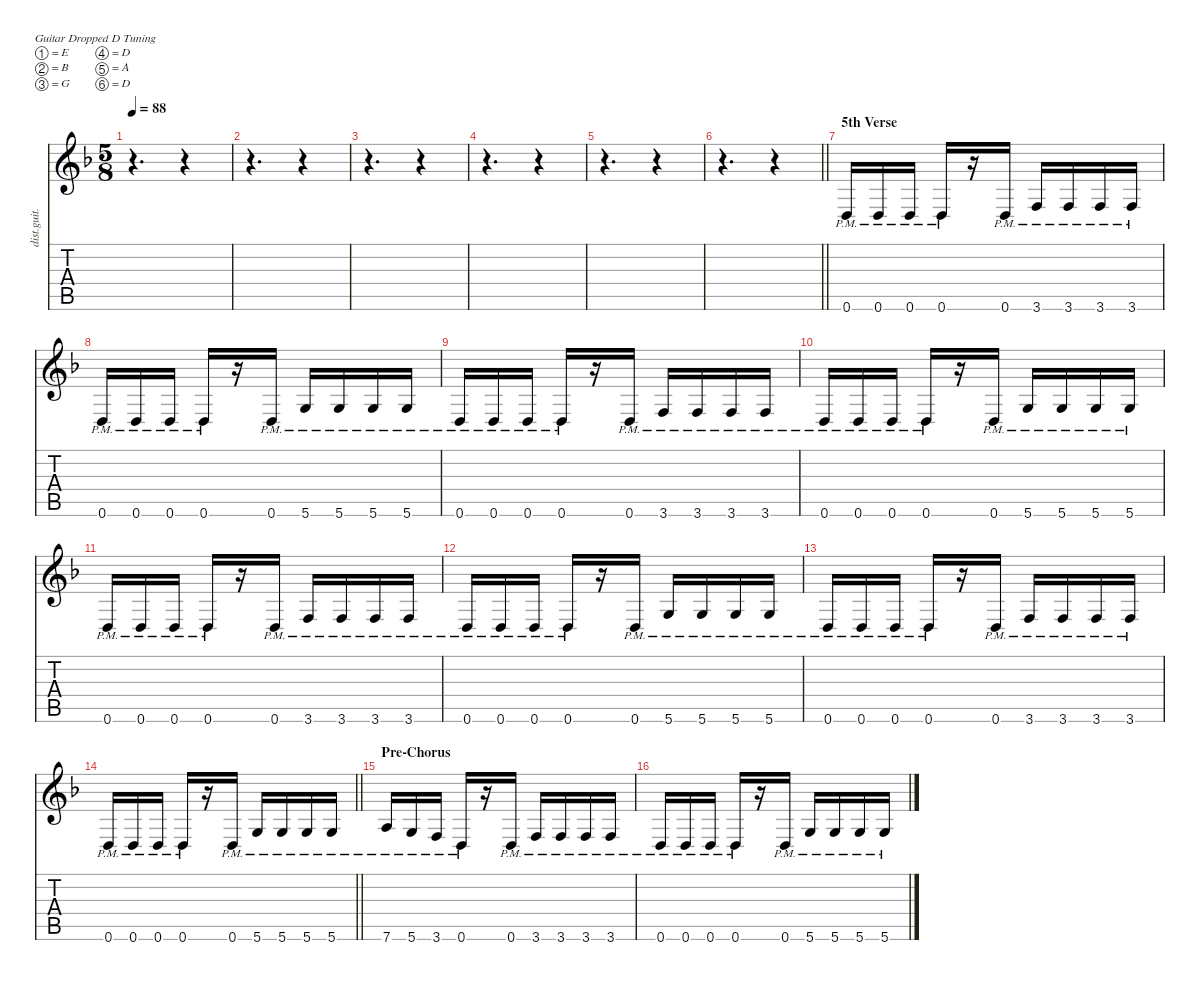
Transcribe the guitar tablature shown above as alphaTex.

\defaultSystemsLayout 4
\hideDynamics
\bracketExtendMode nobrackets
\otherSystemsTrackNameOrientation horizontal
\track ("Guitar, distortion" "dist.guit.") {instrument distortionguitar}
\staff {score tabs}
\tuning (E4 B3 G3 D3 A2 D2)
\ts (5 8)
\tempo 88
\clef g2
\ks dminor
r.4{d dy f beam Down} r.4{beam Down} |
r.4{d beam Down} r.4{beam Down} |
r.4{d beam Down} r.4{beam Down} |
r.4{d beam Down} r.4{beam Down} |
r.4{d beam Down} r.4{beam Down} |
\barLineRight lightlight
r.4{d beam Down} r.4{beam Down} |
\section ("" "5th Verse")
0.6{pm acc forcenatural}.16{instrument overdrivenguitar beam Up} 0.6{pm acc forcenatural}.16{beam Up beam merge} 0.6{pm acc forcenatural}.16{beam Up beam split} 0.6{pm acc forcenatural}.16{beam Up} r.16{beam Up} 0.6{pm acc forcenatural}.16{beam Up} 3.6{pm acc forcenatural}.16{beam Up} 3.6{pm acc forcenatural}.16{beam Up beam merge} 3.6{pm acc forcenatural}.16{beam Up} 3.6{pm acc forcenatural}.16{beam Up} |
0.6{pm acc forcenatural}.16{beam Up} 0.6{pm acc forcenatural}.16{beam Up beam merge} 0.6{pm acc forcenatural}.16{beam Up beam split} 0.6{pm acc forcenatural}.16{beam Up} r.16{beam Up} 0.6{pm acc forcenatural}.16{beam Up} 5.6{pm acc forcenatural}.16{beam Up} 5.6{pm acc forcenatural}.16{beam Up beam merge} 5.6{pm acc forcenatural}.16{beam Up} 5.6{pm acc forcenatural}.16{beam Up} |
0.6{pm acc forcenatural}.16{beam Up} 0.6{pm acc forcenatural}.16{beam Up beam merge} 0.6{pm acc forcenatural}.16{beam Up beam split} 0.6{pm acc forcenatural}.16{beam Up} r.16{beam Up} 0.6{pm acc forcenatural}.16{beam Up} 3.6{pm acc forcenatural}.16{beam Up} 3.6{pm acc forcenatural}.16{beam Up beam merge} 3.6{pm acc forcenatural}.16{beam Up} 3.6{pm acc forcenatural}.16{beam Up} |
0.6{pm acc forcenatural}.16{beam Up} 0.6{pm acc forcenatural}.16{beam Up beam merge} 0.6{pm acc forcenatural}.16{beam Up beam split} 0.6{pm acc forcenatural}.16{beam Up} r.16{beam Up} 0.6{pm acc forcenatural}.16{beam Up} 5.6{pm acc forcenatural}.16{beam Up} 5.6{pm acc forcenatural}.16{beam Up beam merge} 5.6{pm acc forcenatural}.16{beam Up} 5.6{pm acc forcenatural}.16{beam Up} |
0.6{pm acc forcenatural}.16{beam Up} 0.6{pm acc forcenatural}.16{beam Up beam merge} 0.6{pm acc forcenatural}.16{beam Up beam split} 0.6{pm acc forcenatural}.16{beam Up} r.16{beam Up} 0.6{pm acc forcenatural}.16{beam Up} 3.6{pm acc forcenatural}.16{beam Up} 3.6{pm acc forcenatural}.16{beam Up beam merge} 3.6{pm acc forcenatural}.16{beam Up} 3.6{pm acc forcenatural}.16{beam Up} |
0.6{pm acc forcenatural}.16{beam Up} 0.6{pm acc forcenatural}.16{beam Up beam merge} 0.6{pm acc forcenatural}.16{beam Up beam split} 0.6{pm acc forcenatural}.16{beam Up} r.16{beam Up} 0.6{pm acc forcenatural}.16{beam Up} 5.6{pm acc forcenatural}.16{beam Up} 5.6{pm acc forcenatural}.16{beam Up beam merge} 5.6{pm acc forcenatural}.16{beam Up} 5.6{pm acc forcenatural}.16{beam Up} |
0.6{pm acc forcenatural}.16{beam Up} 0.6{pm acc forcenatural}.16{beam Up beam merge} 0.6{pm acc forcenatural}.16{beam Up beam split} 0.6{pm acc forcenatural}.16{beam Up} r.16{beam Up} 0.6{pm acc forcenatural}.16{beam Up} 3.6{pm acc forcenatural}.16{beam Up} 3.6{pm acc forcenatural}.16{beam Up beam merge} 3.6{pm acc forcenatural}.16{beam Up} 3.6{pm acc forcenatural}.16{beam Up} |
\barLineRight lightlight
0.6{pm acc forcenatural}.16{beam Up} 0.6{pm acc forcenatural}.16{beam Up beam merge} 0.6{pm acc forcenatural}.16{beam Up beam split} 0.6{pm acc forcenatural}.16{beam Up} r.16{beam Up} 0.6{pm acc forcenatural}.16{beam Up} 5.6{pm acc forcenatural}.16{beam Up} 5.6{pm acc forcenatural}.16{beam Up beam merge} 5.6{pm acc forcenatural}.16{beam Up} 5.6{pm acc forcenatural}.16{beam Up} |
\section ("" "Pre-Chorus")
7.6{pm acc forcenatural}.16{beam Up} 5.6{pm acc forcenatural}.16{beam Up beam merge} 3.6{pm acc forcenatural}.16{beam Up beam split} 0.6{pm acc forcenatural}.16{beam Up} r.16{beam Up} 0.6{pm acc forcenatural}.16{beam Up} 3.6{pm acc forcenatural}.16{beam Up} 3.6{pm acc forcenatural}.16{beam Up beam merge} 3.6{pm acc forcenatural}.16{beam Up} 3.6{pm acc forcenatural}.16{beam Up} |
0.6{pm acc forcenatural}.16{beam Up} 0.6{pm acc forcenatural}.16{beam Up beam merge} 0.6{pm acc forcenatural}.16{beam Up beam split} 0.6{pm acc forcenatural}.16{beam Up} r.16{beam Up} 0.6{pm acc forcenatural}.16{beam Up} 5.6{pm acc forcenatural}.16{beam Up} 5.6{pm acc forcenatural}.16{beam Up beam merge} 5.6{pm acc forcenatural}.16{beam Up} 5.6{pm acc forcenatural}.16{beam Up}
